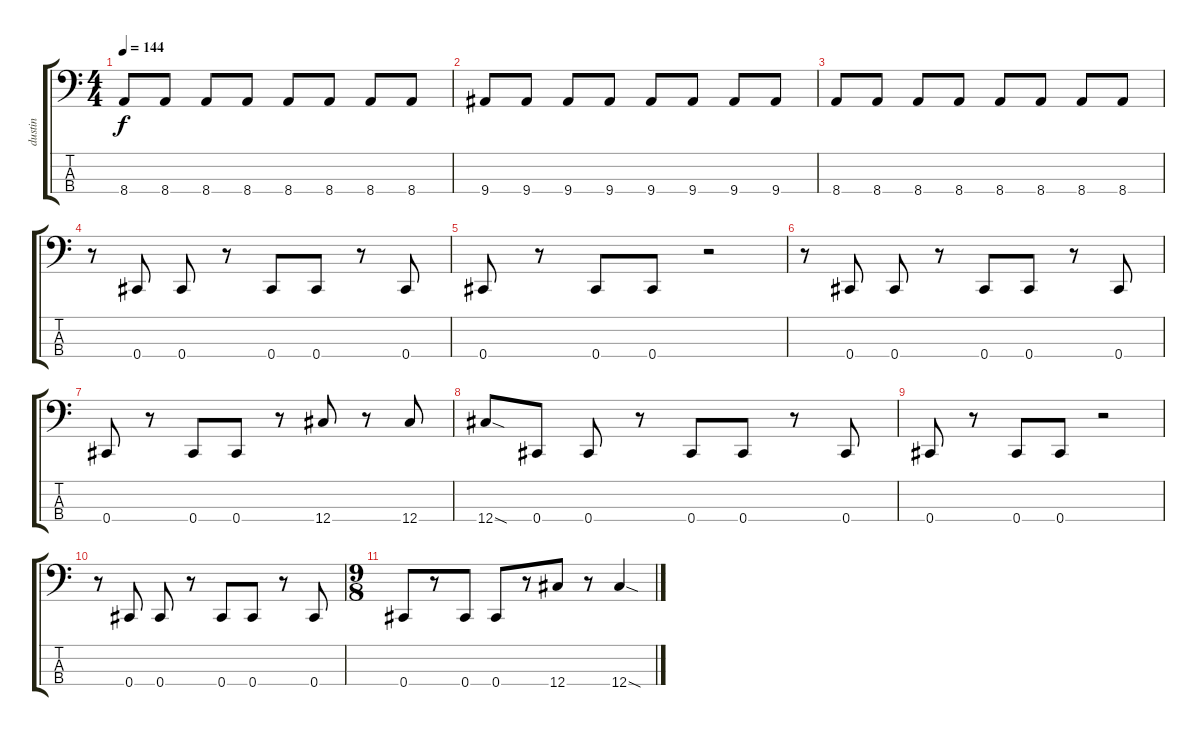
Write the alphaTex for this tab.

\track ("dustin" "dustin") {instrument acousticguitarsteel}
\staff {score tabs}
\tuning (Gb2 Db2 Ab1 Db1) {hide}
\ts (4 4)
\tempo 144
\clef f4
\ks c
8.4.8{dy f} 8.4.8 8.4.8 8.4.8 8.4.8 8.4.8 8.4.8 8.4.8 |
9.4.8 9.4.8 9.4.8 9.4.8 9.4.8 9.4.8 9.4.8 9.4.8 |
8.4.8 8.4.8 8.4.8 8.4.8 8.4.8 8.4.8 8.4.8 8.4.8 |
r.8 0.4.8 0.4.8 r.8 0.4.8 0.4.8 r.8 0.4.8 |
0.4.8 r.8 0.4.8 0.4.8 r.2 |
r.8 0.4.8 0.4.8 r.8 0.4.8 0.4.8 r.8 0.4.8 |
0.4.8 r.8 0.4.8 0.4.8 r.8 12.4.8 r.8 12.4.8 |
12.4{sod}.8 0.4.8 0.4.8 r.8 0.4.8 0.4.8 r.8 0.4.8 |
0.4.8 r.8 0.4.8 0.4.8 r.2 |
r.8 0.4.8 0.4.8 r.8 0.4.8 0.4.8 r.8 0.4.8 |
\ts (9 8)
0.4.8 r.8 0.4.8 0.4.8 r.8 12.4.8 r.8 12.4{sod}.4
